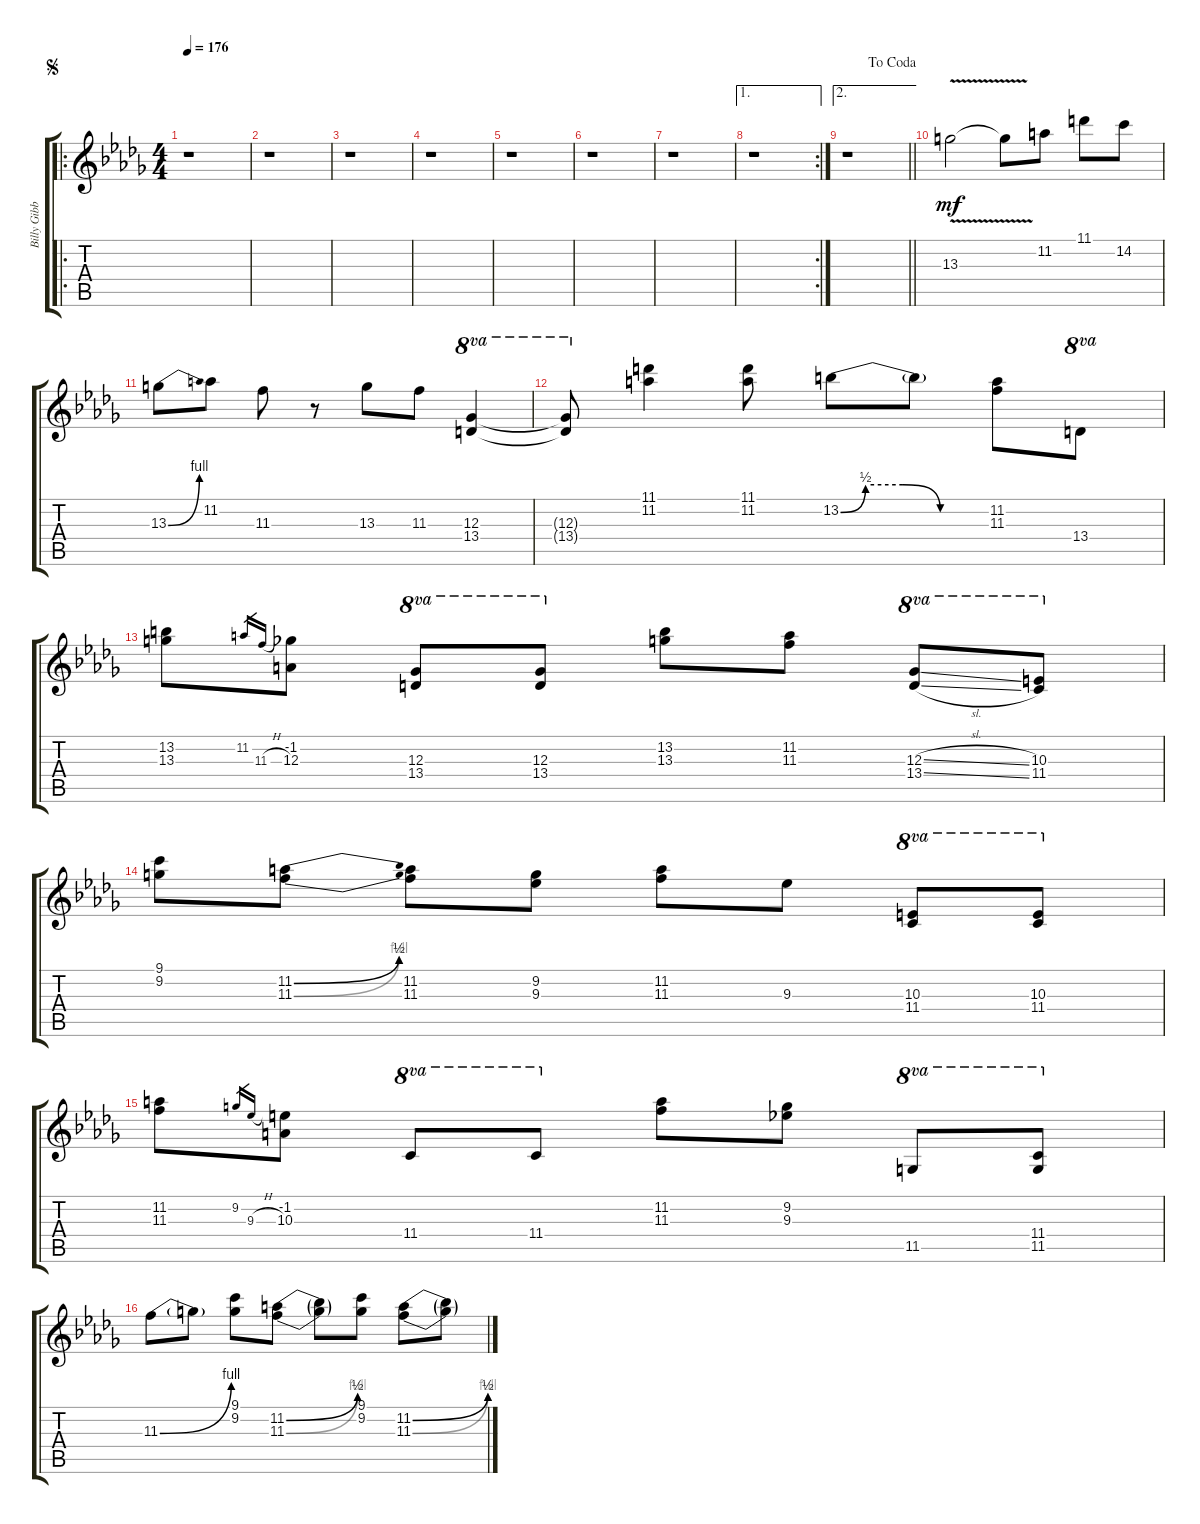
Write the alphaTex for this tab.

\track ("Billy Gibbons-Overdriven Gtr. Tune Down " "Billy Gibb") {instrument overdrivenguitar}
\staff {score tabs}
\tuning (Eb4 Bb3 Gb3 Db3 Ab2 Eb2) {hide}
\ro
\ts (4 4)
\jump segno
\tempo 176
\clef g2
\ks db
r.1{dy mf} |
r.1 |
r.1 |
r.1 |
r.1 |
r.1 |
r.1 |
\ae 1
\rc 2
r.1 |
\ae 2
\jump dacoda
\barLineRight lightlight
r.1 |
13.3{v}.2 13.3{v t}.8 11.2.8 11.1.8 14.2.8 |
13.3{be (bend 0 0 60 4)}.8 11.2.8 11.3.8 r.8 13.3.8 11.3.8 (12.3 13.4).4{ot 8va} |
(12.3{t} 13.4{t}).8{ot 8va} (11.1 11.2).4 (11.1 11.2).8 13.2{be (custom 0 0 10 2 25 2 40 0 60 0)}.8 13.2{t}.8 (11.2 11.3).8 13.4.8{ot 8va} |
(13.2 13.3).8 11.2.16{gr} 11.3{h}.16{gr} (-1.2 12.3).8 (12.3 13.4).8{ot 8va} (12.3 13.4).8{ot 8va} (13.2 13.3).8 (11.2 11.3).8 (12.3{sl} 13.4{sl}).8{ot 8va} (10.3 11.4).8{ot 8va} |
(9.1 9.2).8 (11.2{be (bend 0 0 60 2)} 11.3{be (bend 0 0 60 4)}).8 (11.2 11.3).8 (9.2 9.3).8 (11.2 11.3).8 9.3.8 (10.3 11.4).8{ot 8va} (10.3 11.4).8{ot 8va} |
(11.2 11.3).8 9.2.16{gr} 9.3{h}.16{gr} (-1.2 10.3).8 11.4.8{ot 8va} 11.4.8{ot 8va} (11.2 11.3).8 (9.2 9.3).8 11.5.8{ot 8va} (11.4 11.5).8{ot 8va} |
11.3{be (bend 0 0 60 4)}.8 11.3{t}.8 (9.1 9.2).8 (11.2{be (bend 0 0 60 2)} 11.3{be (bend 0 0 60 4)}).8 (11.2{t} 11.3{t}).8 (9.1 9.2).8 (11.2{be (bend 0 0 60 2)} 11.3{be (bend 0 0 60 4)}).8 (11.2{t} 11.3{t}).8
